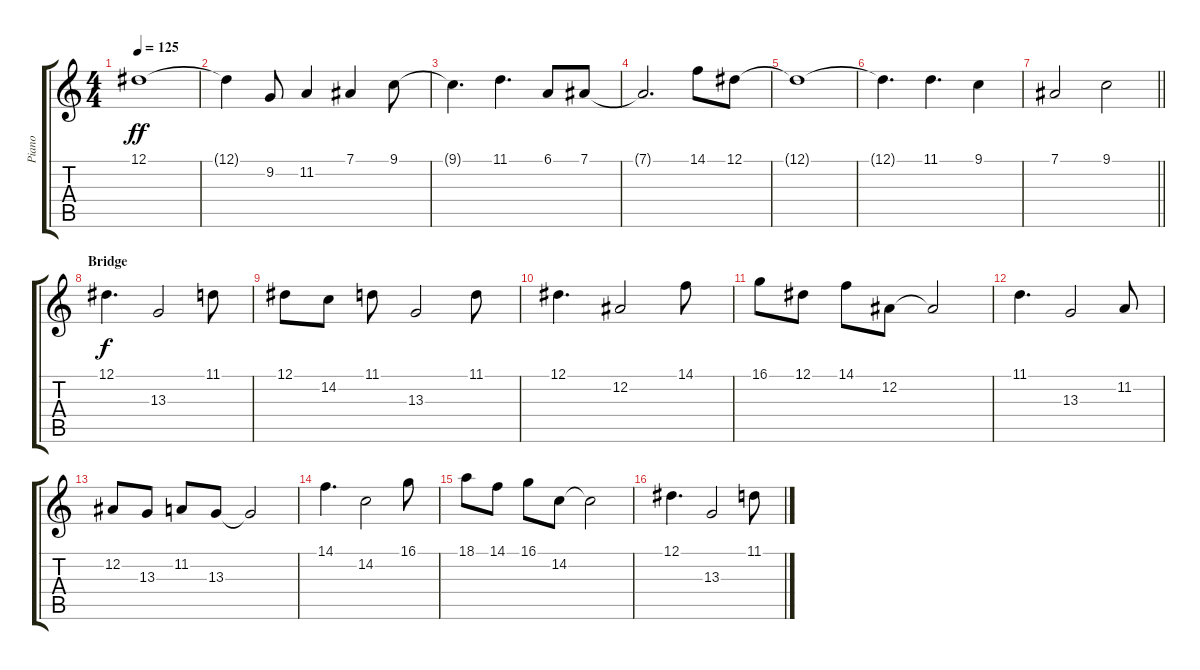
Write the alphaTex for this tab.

\track ("Piano" "Piano") {solo instrument acousticgrandpiano}
\staff {score tabs}
\tuning (Eb4 Bb3 Gb3 Db3 Ab2 Eb2) {hide}
\ts (4 4)
\tempo 125
\clef g2
\ks c
12.1{t}.1{dy ff} |
12.1{t}.4 9.2.8 11.2.4 7.1.4 9.1.8 |
9.1{t}.4{d} 11.1.4{d} 6.1.8 7.1.8 |
7.1{t}.2{d} 14.1.8 12.1.8 |
12.1{t}.1 |
12.1{t}.4{d} 11.1.4{d} 9.1.4 |
\barLineRight lightlight
7.1.2 9.1.2 |
\section ("" "Bridge")
12.1.4{d dy f instrument acousticgrandpiano} 13.3.2 11.1.8 |
12.1.8 14.2.8 11.1.8 13.3.2 11.1.8 |
12.1.4{d} 12.2.2 14.1.8 |
16.1.8 12.1.8 14.1.8 12.2.8 12.2{t}.2 |
11.1.4{d} 13.3.2 11.2.8 |
12.2.8 13.3.8 11.2.8 13.3.8 13.3{t}.2 |
14.1.4{d} 14.2.2 16.1.8 |
18.1.8 14.1.8 16.1.8 14.2.8 14.2{t}.2 |
12.1.4{d} 13.3.2 11.1.8
